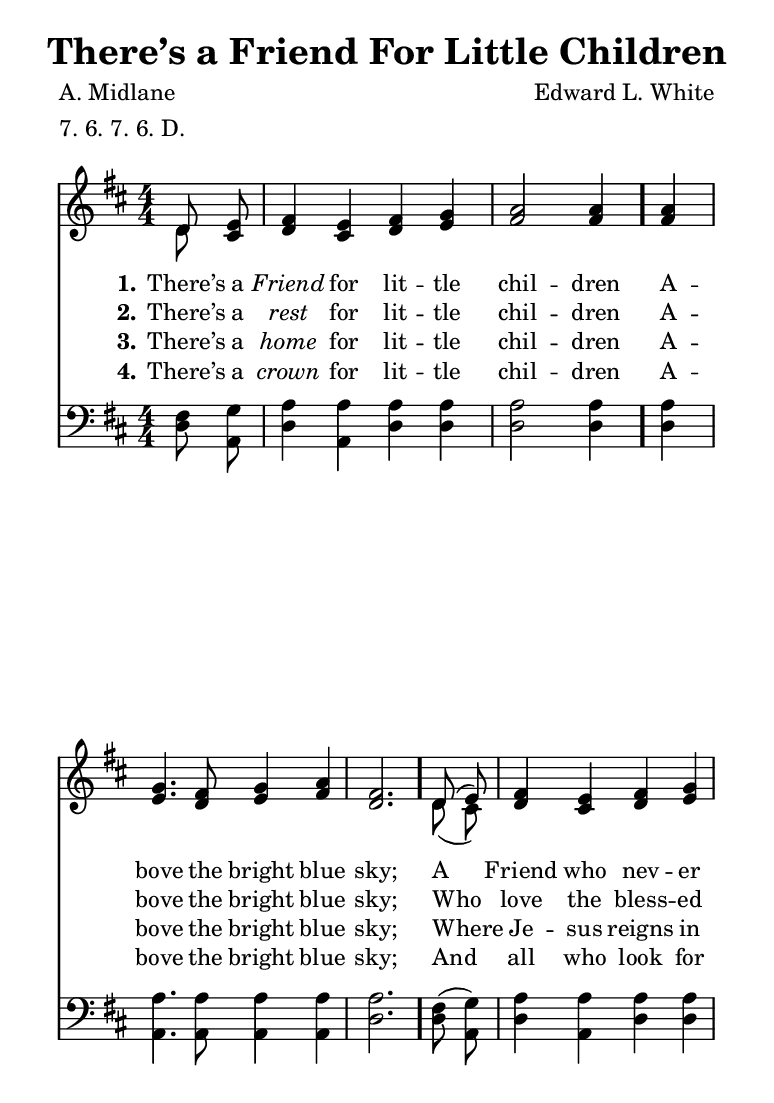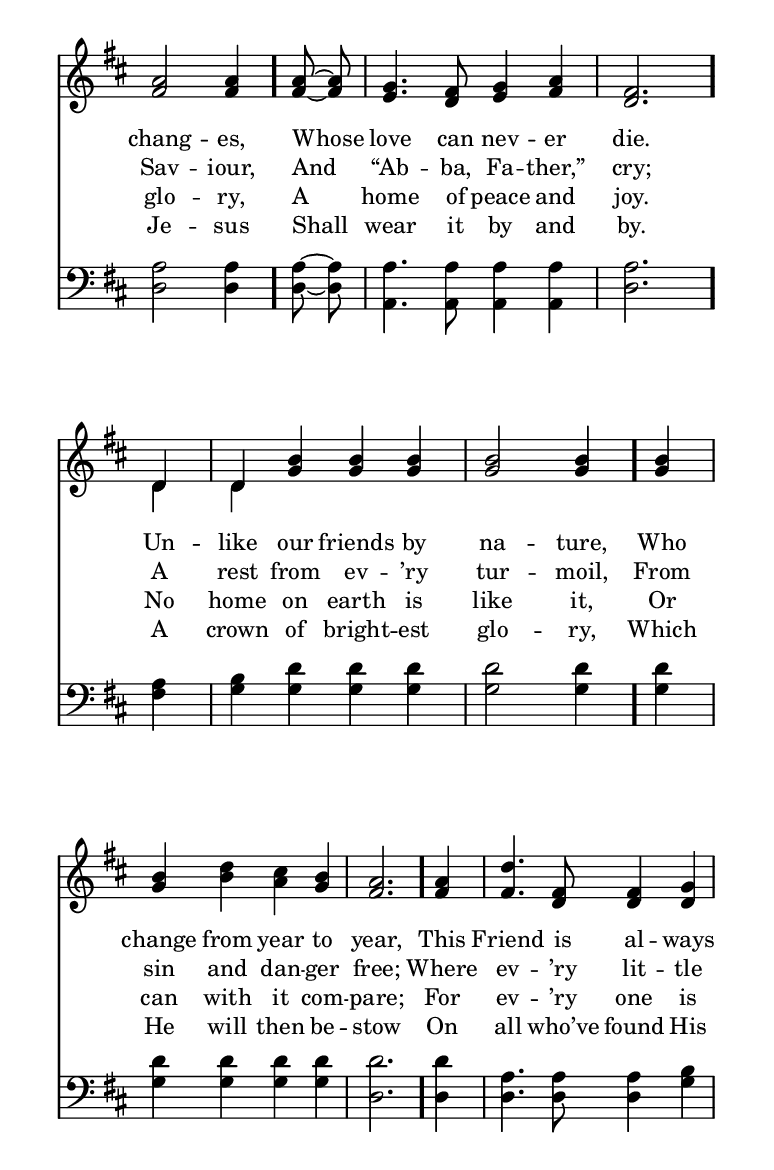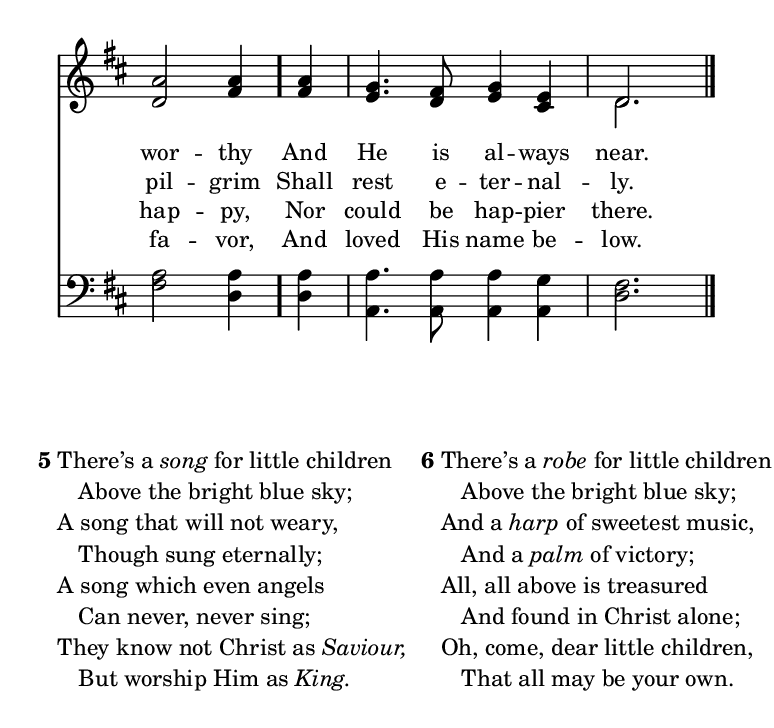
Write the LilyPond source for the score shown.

\include "common/global.ily"
\paper {
  \include "common/paper.ily"
  ragged-last-bottom = ##t
}

\header{
  %children
  hymnnumber = "323"
  title = "There’s a Friend For Little Children"
  tunename = "Watcher"
  meter = "7. 6. 7. 6. D."
  poet = "A. Midlane"
  composer = "Edward L. White"
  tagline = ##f
}

global = {
  \include "common/overrides.ily"
  \override Staff.TimeSignature.style = #'numbered
  \time 4/4
  \override Score.MetronomeMark.transparent = ##t % hide all fermata changes too
  \tempo 4=90
  \key d \major
  \partial 4
  \autoBeamOff
}

patternA = { c8 c | c4 c c c | c2 c4 }
patternB = { c4 | c4. c8 c4 c | c2. }
patternC = { c8 ~ c8 | c4. c8 c4 c | c2. }
patternD = { c4 | c c c c | c2 c4 }
patternE = { c4 | c c c c | c2. }
patternF = { c4 | c4. c8 c4 c | c2 c4 }

notesSoprano = {
\global
\relative c' {

  \changePitch \patternA { d e | fis e fis g | a a }
  \changePitch \patternB { a | g fis g a | fis } \eogbreak
  \changePitch \patternA { d( e) | fis e fis g | a a }
  \changePitch \patternC { a a | g fis g a | fis } \eogbreak
  \changePitch \patternD { d | d b' b b | b b }
  \changePitch \patternE { b | b d cis b | a } \eogbreak
  \changePitch \patternF { a | d fis, fis g | a a }
  \changePitch \patternB { a | g fis g e | d }

  \bar "|."

}
}

notesAlto = {
\global
\relative e' {

  \changePitch \patternA { d cis | d cis d e | fis fis }
  \changePitch \patternB { fis | e d e fis | d }
  \changePitch \patternA { d( cis) | d cis d e | fis fis }
  \changePitch \patternC { fis fis | e d e fis | d }
  \changePitch \patternD { d | d g g g | g g }
  \changePitch \patternE { g | g b a g | fis }
  \changePitch \patternF { fis | fis d d d | d fis }
  \changePitch \patternB { fis | e d e cis | d }

}
}

notesTenor = {
\global
\relative a {

  \changePitch \patternA { fis g | a a a a | a a }
  \changePitch \patternB { a | a a a a | a }
  \changePitch \patternA { fis( g) | a a a a | a a }
  \changePitch \patternC { a a | a a a a | a }
  \changePitch \patternD { a | b d d d | d d }
  \changePitch \patternE { d | d d d d | d }
  \changePitch \patternF { d | a a a b | a a }
  \changePitch \patternB { a | a a a g | fis }

}
}

notesBass = {
\global
\relative f {

  \changePitch \patternA { d a | d a d d | d d }
  \changePitch \patternB { d | a a a a | d }
  \changePitch \patternA { d( a) | d a d d | d d }
  \changePitch \patternC { d d | a a a a | d }
  \changePitch \patternD { fis | g g g g | g g }
  \changePitch \patternE { g | g g g g | d }
  \changePitch \patternF { d | d d d g | fis d }
  \changePitch \patternB { d | a a a a | d }

}
}

wordsA = \lyricmode {
\set stanza = "1."

There’s a \italicsOn Friend \italicsOff for lit -- tle chil -- dren \bar "."
A -- bove the bright blue sky; \bar "."
A Friend who nev -- er chang -- es, \bar "."
Whose love can nev -- er die. \bar "."
Un -- like our friends by na -- ture, \bar "."
Who change from year to year, \bar "."
This Friend is al -- ways wor -- thy \bar "."
And He is al -- ways near. \bar "."

}

wordsB = \lyricmode {
\set stanza = "2."

There’s a \italicsOn rest \italicsOff for lit -- tle chil -- dren
A -- bove the bright blue sky;
Who love the bless -- ed Sav -- iour,
And “Ab -- ba, Fa -- ther,” cry;
A rest from ev -- ’ry tur -- moil,
From sin and dan -- ger free;
Where ev -- ’ry lit -- tle pil -- grim
Shall rest e -- ter -- nal -- ly.

}

wordsC = \lyricmode {
\set stanza = "3."

There’s a \italicsOn home \italicsOff for lit -- tle chil -- dren
A -- bove the bright blue sky;
Where Je -- sus reigns in glo -- ry,
A home of peace and joy.
No home on earth is like it,
Or can with it com -- pare;
For ev -- ’ry one is hap -- py,
Nor could be hap -- pier there.

}

wordsD = \lyricmode {
\set stanza = "4."

There’s a \italicsOn crown \italicsOff for lit -- tle chil -- dren
A -- bove the bright blue sky;
And all who look for Je -- sus
Shall wear it by and by. % original has by-and-by, but "by -- and -- by" might be unfortunately compacted without hyphens TODO figure out hard hyphens
A crown of bright -- est glo -- ry,
Which He will then be -- stow
On all who’ve found His fa -- vor,
And loved His name be -- low.

}

wordsE = \markuplist {

\line { There’s a \italic song for little children }
\line { { \hspace #2 } Above the bright blue sky; }
\line { A song that will not weary, }
\line { { \hspace #2 } Though sung eternally; }
\line { A song which even angels }
\line { { \hspace #2 } Can never, never sing; }
\line { They know not Christ as \italic Saviour, }
\line { { \hspace #2 } But worship Him as \italic King. }

}

wordsF = \markuplist {

\line { There’s a \italic robe for little children }
\line { { \hspace #2 } Above the bright blue sky; }
\line { And a \italic harp of sweetest music, }
\line { { \hspace #2 } And a \italic palm of victory; }
\line { All, all above is treasured }
\line { { \hspace #2 } And found in Christ alone; }
\line { Oh, come, dear little children, }
\line { { \hspace #2 } That all may be your own. }

}

\score {
  \context ChoirStaff <<
    \context Staff = upper <<
      \set Staff.autoBeaming = ##f
      \set ChoirStaff.systemStartDelimiter = #'SystemStartBar
      \set ChoirStaff.printPartCombineTexts = ##f
      \partcombine #'(2 . 9) \notesSoprano \notesAlto
      \context NullVoice = sopranos { \voiceOne << \notesSoprano >> }
      \context NullVoice = altos { \voiceTwo << \notesAlto >> }
      \context Lyrics = one   \lyricsto sopranos \wordsA
      \context Lyrics = two   \lyricsto sopranos \wordsB
      \context Lyrics = three \lyricsto sopranos \wordsC
      \context Lyrics = four  \lyricsto sopranos \wordsD
    >>
    \context Staff = men <<
      \set Staff.autoBeaming = ##f
      \clef bass
      \set ChoirStaff.printPartCombineTexts = ##f
      \partcombine #'(2 . 9) \notesTenor \notesBass
      \context NullVoice = tenors { \voiceOne << \notesTenor >> }
      \context NullVoice = basses { \voiceTwo << \notesBass >> }
    >>
  >>
  \layout {
    \include "common/layout.ily"
  }
  \midi{
    \include "common/midi.ily"
  }
}

\noPageBreak

\markup { \fill-line {
  \hspace #0.1
  \line{ \bold 5 \column { \wordsE } }
  \hspace #0.1
  \line{ \bold 6 \column { \wordsF } }
  \hspace #0.1
} }

\version "2.19.49"  % necessary for upgrading to future LilyPond versions.

% vi:set et ts=2 sw=2 ai nocindent syntax=lilypond:
